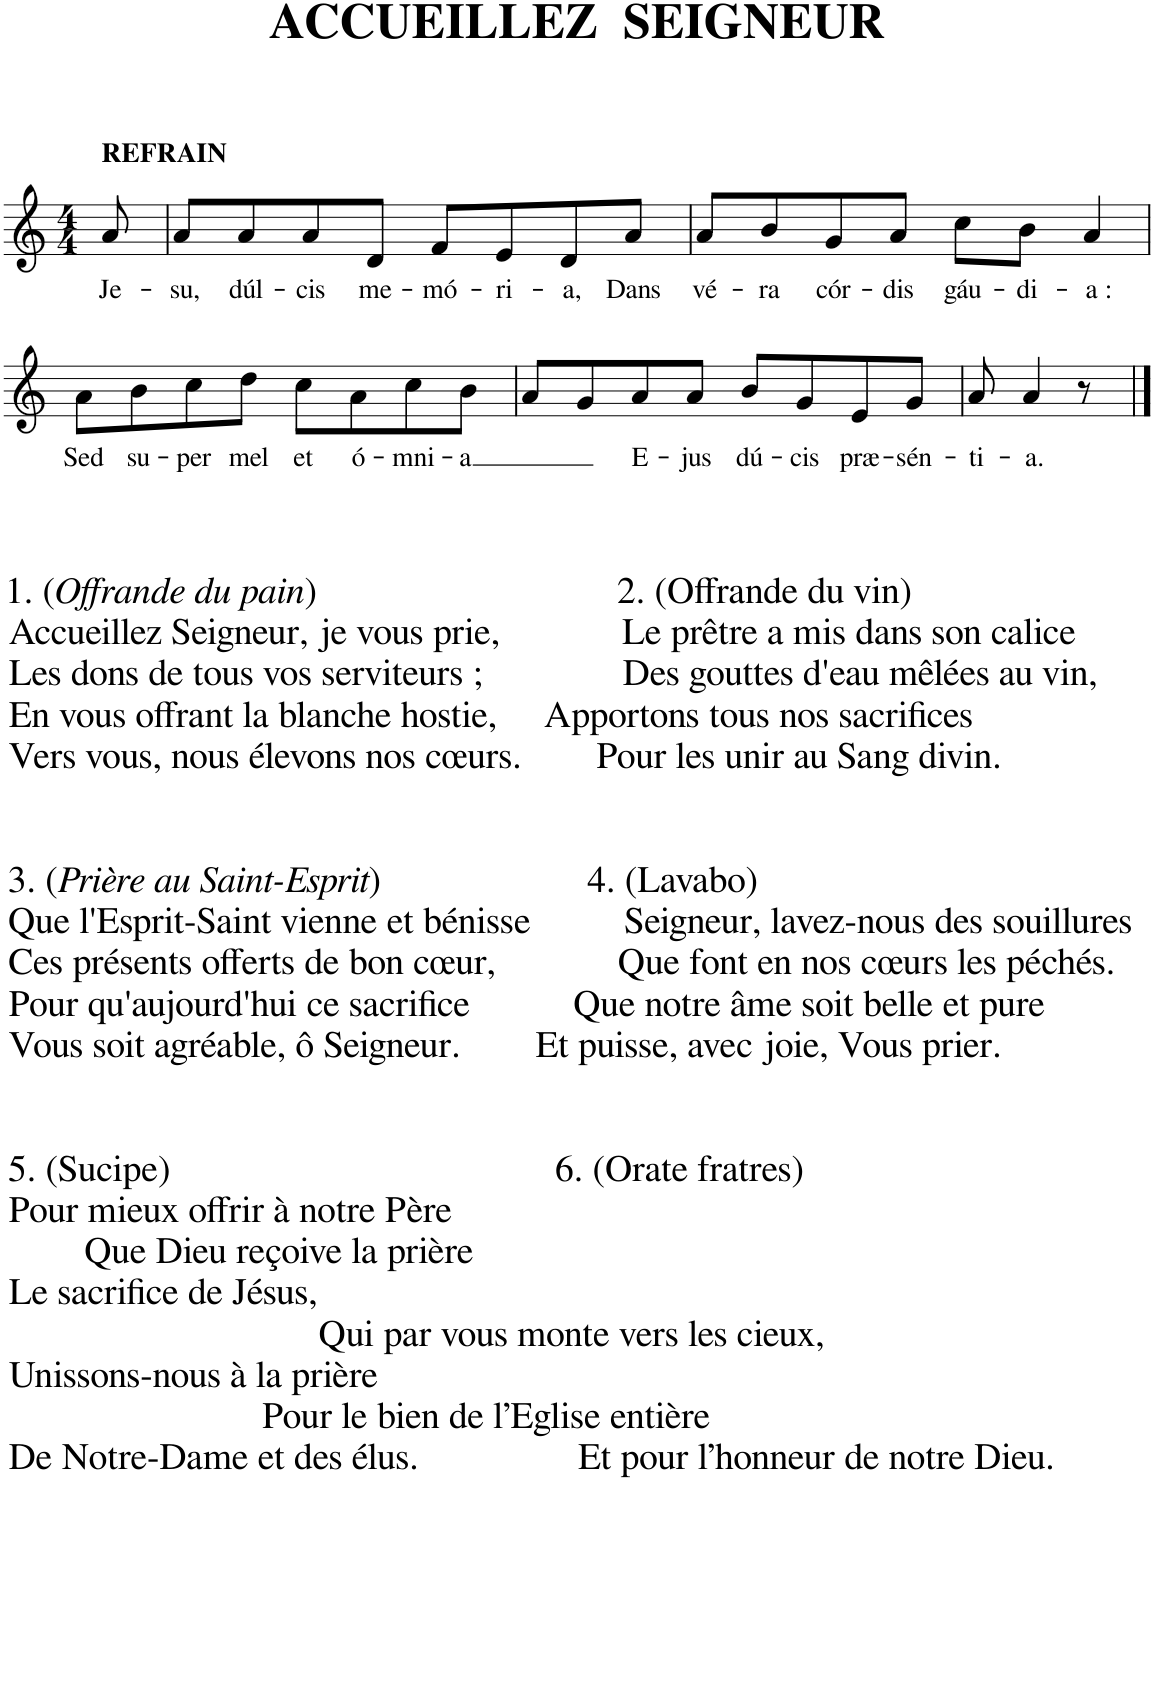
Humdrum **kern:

**kern	**text
*part1	*part1
*staff1	*staff1
*I"Piano	*
*I'Pno.	*
*clefG2	*
*k[]	*
*M4/4	*
=1	=1
!LO:TX:a:B:t=REFRAIN	!
!	!LO:LY:b
8a/	Je-
=1X1	=1X1
!	!LO:LY:b
8a/L	-su,
!	!LO:LY:b
8a/	dúl-
!	!LO:LY:b
8a/	-cis
!	!LO:LY:b
8d/J	me-
!	!LO:LY:b
8f/L	-mó-
!	!LO:LY:b
8e/	-ri-
!	!LO:LY:b
8d/	-a,
!	!LO:LY:b
8a/J	Dans
=2	=2
!	!LO:LY:b
8a/L	vé-
!	!LO:LY:b
8b/	-ra
!	!LO:LY:b
8g/	cór-
!	!LO:LY:b
8a/J	-dis
!	!LO:LY:b
8cc\L	gáu-
!	!LO:LY:b
8b\J	-di-
!	!LO:LY:b
4a/	-a :
!!LO:LB:g=z
=3	=3
!LO:TX:b:t=1. (	!
!LO:TX:b:i:t=Offrande du pain	!
!LO:TX:b:t=)                                2. (Offrande du vin)	!
!LO:TX:b:t=Accueillez Seigneur, je vous prie,             Le prêtre a mis dans son calice	!
!LO:TX:b:t=Les dons de tous vos serviteurs ;               Des gouttes d'eau mêlées au vin,	!
!LO:TX:b:t=En vous offrant la blanche hostie,     Apportons tous nos sacrifices	!
!LO:TX:b:t=Vers vous, nous élevons nos cœurs.        Pour les unir au Sang divin.	!
!LO:TX:b:t=3. (	!
!LO:TX:b:i:t=Prière au Saint-Esprit	!
!LO:TX:b:t=)                      4. (Lavabo)	!
!LO:TX:b:t=Que l'Esprit-Saint vienne et bénisse          Seigneur, lavez-nous des souillures	!
!LO:TX:b:t=Ces présents offerts de bon cœur,             Que font en nos cœurs les péchés.	!
!LO:TX:b:t=Pour qu'aujourd'hui ce sacrifice           Que notre âme soit belle et pure	!
!LO:TX:b:t=Vous soit agréable, ô Seigneur.        Et puisse, avec joie, Vous prier.	!
!LO:TX:b:t=5. (Sucipe)                                         6. (Orate fratres)	!
!LO:TX:b:t=Pour mieux offrir à notre Père	!
!LO:TX:b:t=Que Dieu reçoive la prière	!
!LO:TX:b:t=Le sacrifice de Jésus,	!
!LO:TX:b:t=Qui par vous monte vers les cieux,	!
!LO:TX:b:t=Unissons-nous à la prière	!
!LO:TX:b:t=Pour le bien de l’Eglise entière	!
!LO:TX:b:t=De Notre-Dame et des élus.                 Et pour l’honneur de notre Dieu.	!
!	!LO:LY:b
8a\L	Sed
!	!LO:LY:b
8b\	su-
!	!LO:LY:b
8cc\	-per
!	!LO:LY:b
8dd\J	mel
!	!LO:LY:b
8cc\L	et
!	!LO:LY:b
8a\	ó-
!	!LO:LY:b
8cc\	-mni-
!	!LO:LY:b
8b\J	-a
=4	=4
8a/L	.
8g/	.
!	!LO:LY:b
8a/	E-
!	!LO:LY:b
8a/J	-jus
!	!LO:LY:b
8b/L	dú-
!	!LO:LY:b
8g/	-cis
!	!LO:LY:b
8e/	præ-
!	!LO:LY:b
8g/J	-sén-
=5	=5
!	!LO:LY:b
8a/	-ti-
!	!LO:LY:b
4a/	-a.
8r	.
==	==
*-	*-
